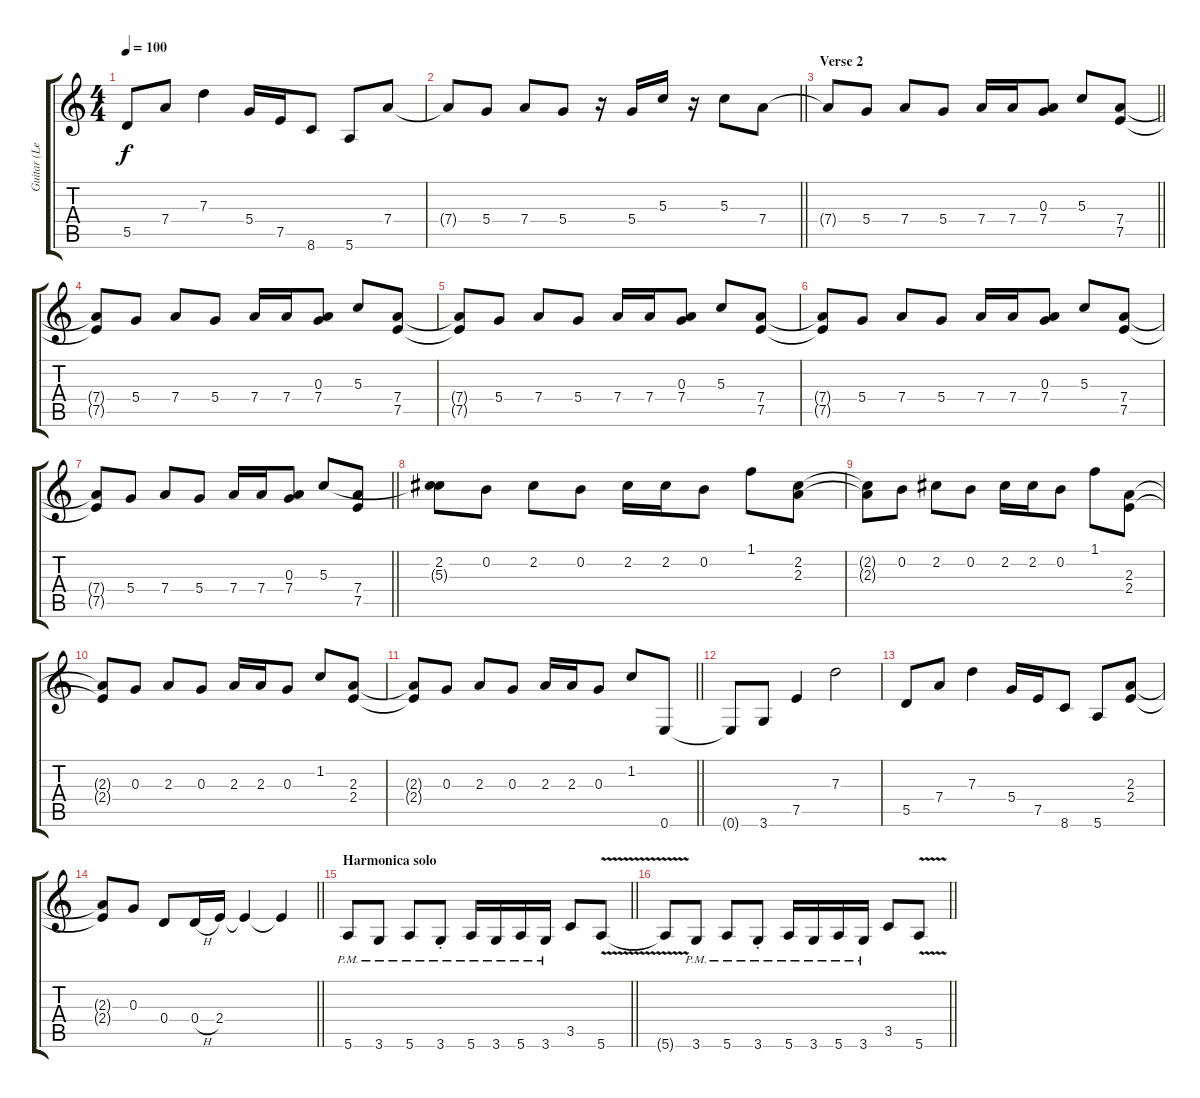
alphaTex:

\track ("Guitar (Lead)" "Guitar (Le") {instrument overdrivenguitar}
\staff {score tabs}
\tuning (E4 B3 G3 D3 A2 E2) {hide}
\ts (4 4)
\tempo 100
\clef g2
\ks c
5.5.8{dy f} 7.4.8 7.3.4 5.4.16 7.5.16 8.6.8 5.6.8 7.4.8 |
\barLineRight lightlight
7.4{t}.8 5.4.8 7.4.8 5.4.8 r.16 5.4.16 5.3.16 r.16 5.3.8 7.4.8 |
\section ("" "Verse 2")
\barLineRight lightlight
7.4{t}.8 5.4.8 7.4.8 5.4.8 7.4.16 7.4.16 (0.3 7.4).8 5.3.8 (7.4 7.5).8 |
(7.4{t} 7.5{t}).8 5.4.8 7.4.8 5.4.8 7.4.16 7.4.16 (0.3 7.4).8 5.3.8 (7.4 7.5).8 |
(7.4{t} 7.5{t}).8 5.4.8 7.4.8 5.4.8 7.4.16 7.4.16 (0.3 7.4).8 5.3.8 (7.4 7.5).8 |
(7.4{t} 7.5{t}).8 5.4.8 7.4.8 5.4.8 7.4.16 7.4.16 (0.3 7.4).8 5.3.8 (7.4 7.5).8 |
\barLineRight lightlight
(7.4{t} 7.5{t}).8 5.4.8 7.4.8 5.4.8 7.4.16 7.4.16 (0.3 7.4).8 5.3.8 (7.4 7.5).8 |
(2.2 5.3{t}).8 0.2.8 2.2.8 0.2.8 2.2.16 2.2.16 0.2.8 1.1.8 (2.2 2.3).8 |
(2.2{t} 2.3{t}).8 0.2.8 2.2.8 0.2.8 2.2.16 2.2.16 0.2.8 1.1.8 (2.3 2.4).8 |
(2.3{t} 2.4{t}).8 0.3.8 2.3.8 0.3.8 2.3.16 2.3.16 0.3.8 1.2.8 (2.3 2.4).8 |
\barLineRight lightlight
(2.3{t} 2.4{t}).8 0.3.8 2.3.8 0.3.8 2.3.16 2.3.16 0.3.8 1.2.8 0.6.8 |
0.6{t}.8 3.6.8 7.5.4 7.3.2 |
5.5.8 7.4.8 7.3.4 5.4.16 7.5.16 8.6.8 5.6.8 (2.3 2.4).8 |
\barLineRight lightlight
(2.3{t} 2.4{t}).8 0.3.8 0.4.8 0.4{h}.16 2.4.16 2.4{t}.4 2.4{t}.4 |
\section ("" "Harmonica solo")
\barLineRight lightlight
5.6{pm}.8{volume 15} 3.6{pm}.8 5.6{pm}.8 3.6{pm st}.8 5.6{pm}.16 3.6{pm}.16 5.6{pm}.16 3.6{pm}.16 3.5.8 5.6{v}.8 |
\barLineRight lightlight
5.6{t}.8 3.6{pm}.8 5.6{pm}.8 3.6{pm st}.8 5.6{pm}.16 3.6{pm}.16 5.6{pm}.16 3.6{pm}.16 3.5.8 5.6{v}.8
